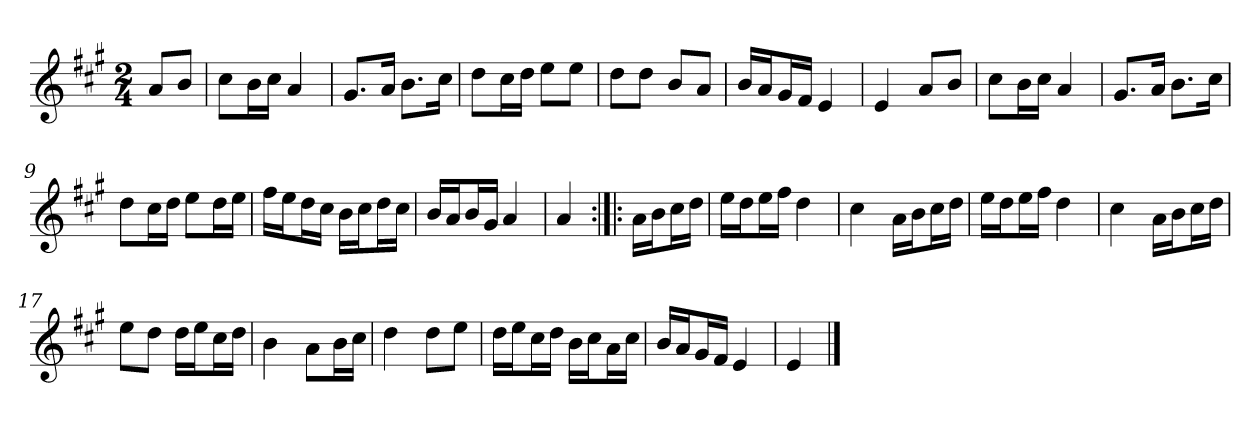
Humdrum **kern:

**kern
*part1
*staff1
*clefG2
*k[f#c#g#]
*A:
*M2/4
*MM120
=
8a/L
8b/J
=1
8cc#\L
16b\L
16cc#\JJ
4a
=2
8.g#/L
16a/Jk
8.b\L
16cc#\Jk
=3
8dd\L
16cc#\L
16dd\JJ
8ee\L
8ee\J
=4
8dd\L
8dd\J
8b/L
8a/J
=5
16b/LL
16a/J
16g#/L
16f#/JJ
4e
=6
4e
8a/L
8b/J
=7
8cc#\L
16b\L
16cc#\JJ
4a
=8
8.g#/L
16a/Jk
8.b\L
16cc#\Jk
=9
8dd\L
16cc#\L
16dd\JJ
8ee\L
16dd\L
16ee\JJ
=10
16ff#\LL
16ee\J
16dd\L
16cc#\JJ
16b\LL
16cc#\J
16dd\L
16cc#\JJ
=11
16b/LL
16a/J
16b/L
16g#/JJ
4a
=12
4a
=:|!|:
16a\LL
16b\J
16cc#\L
16dd\JJ
=13
16ee\LL
16dd\J
16ee\L
16ff#\JJ
4dd
=14
4cc#
16a\LL
16b\J
16cc#\L
16dd\JJ
=15
16ee\LL
16dd\J
16ee\L
16ff#\JJ
4dd
=16
4cc#
16a\LL
16b\J
16cc#\L
16dd\JJ
=17
8ee\L
8dd\J
16dd\LL
16ee\J
16cc#\L
16dd\JJ
=18
4b
8a\L
16b\L
16cc#\JJ
=19
4dd
8dd\L
8ee\J
=20
16dd\LL
16ee\J
16cc#\L
16dd\JJ
16b\LL
16cc#\J
16a\L
16cc#\JJ
=21
16b/LL
16a/J
16g#/L
16f#/JJ
4e
=22
4e
==
*-
